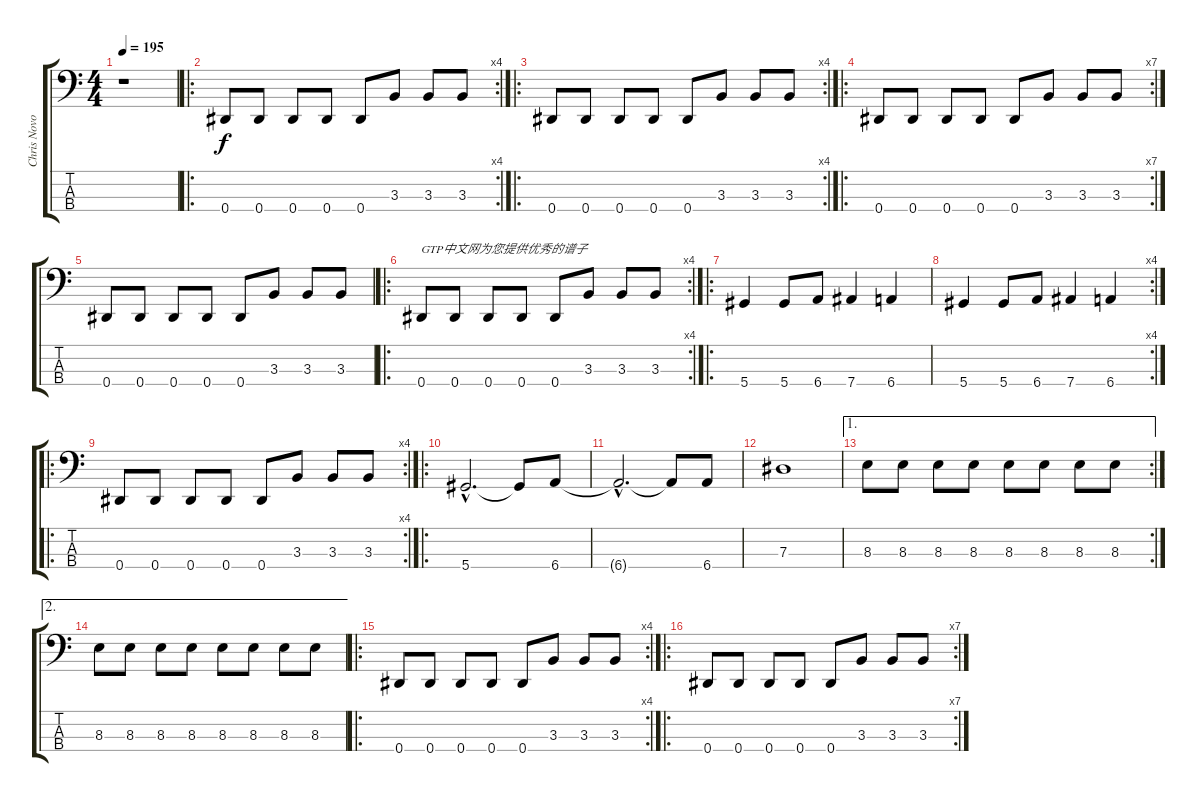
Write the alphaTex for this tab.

\track ("Chris Novoselic" "Chris Novo") {instrument electricbasspick}
\staff {score tabs}
\tuning (Gb2 Db2 Ab1 Eb1) {hide}
\ts (4 4)
\tempo 195
\clef f4
\ks c
r.1{dy f instrument electricbasspick} |
\ro
\rc 4
0.4.8 0.4.8 0.4.8 0.4.8 0.4.8 3.3.8 3.3.8 3.3.8 |
\ro
\rc 4
0.4.8 0.4.8 0.4.8 0.4.8 0.4.8 3.3.8 3.3.8 3.3.8 |
\ro
\rc 7
0.4.8 0.4.8 0.4.8 0.4.8 0.4.8 3.3.8 3.3.8 3.3.8 |
0.4.8 0.4.8 0.4.8 0.4.8 0.4.8 3.3.8 3.3.8 3.3.8 |
\ro
\rc 4
0.4.8{txt "GTP中文网为您提供优秀的谱子"} 0.4.8 0.4.8 0.4.8 0.4.8 3.3.8 3.3.8 3.3.8 |
\ro
5.4.4 5.4.8 6.4.8 7.4.4 6.4.4 |
\rc 4
5.4.4 5.4.8 6.4.8 7.4.4 6.4.4 |
\ro
\rc 4
0.4.8 0.4.8 0.4.8 0.4.8 0.4.8 3.3.8 3.3.8 3.3.8 |
\ro
5.4{hac}.2{d} 5.4{t}.8 6.4.8 |
6.4{hac t}.2{d} 6.4{t}.8 6.4.8 |
7.3.1 |
\ae 1
\rc 2
8.3.8 8.3.8 8.3.8 8.3.8 8.3.8 8.3.8 8.3.8 8.3.8 |
\ae 2
8.3.8 8.3.8 8.3.8 8.3.8 8.3.8 8.3.8 8.3.8 8.3.8 |
\ro
\rc 4
0.4.8 0.4.8 0.4.8 0.4.8 0.4.8 3.3.8 3.3.8 3.3.8 |
\ro
\rc 7
0.4.8 0.4.8 0.4.8 0.4.8 0.4.8 3.3.8 3.3.8 3.3.8
